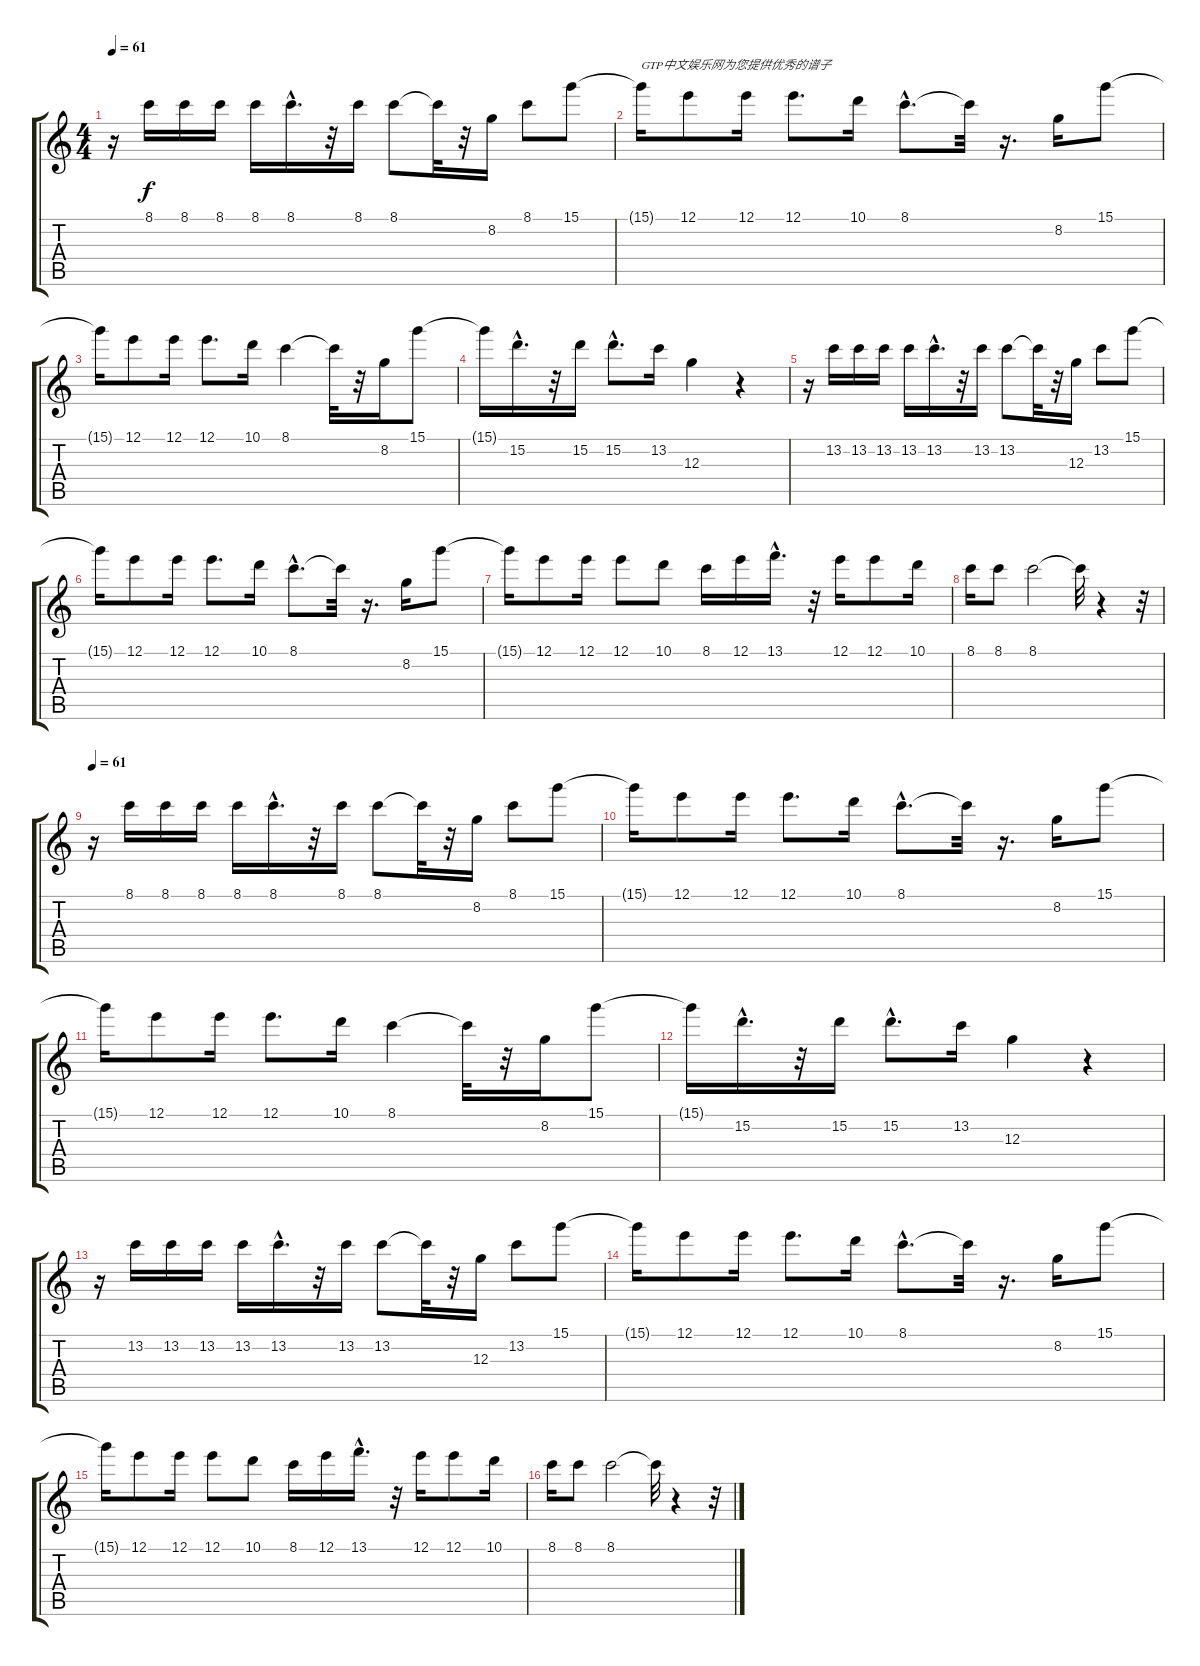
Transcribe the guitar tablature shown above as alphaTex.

\track "" {instrument distortionguitar}
\staff {score tabs}
\tuning (E4 B3 G3 D3 A2 E2) {hide}
\ts (4 4)
\tempo 61
\clef g2
\ks c
r.16{dy f instrument distortionguitar} 8.1.16 8.1.16 8.1.16 8.1.16 8.1{hac}.16{d} r.32 8.1.16 8.1.8 8.1{t}.32 r.32 8.2.16 8.1.8 15.1.8 |
15.1{t}.16{txt "GTP中文娱乐网为您提供优秀的谱子"} 12.1.8 12.1.16 12.1.8{d} 10.1.16 8.1{hac}.8{d} 8.1{t}.32 r.16{d} 8.2.16 15.1.8 |
15.1{t}.16 12.1.8 12.1.16 12.1.8{d} 10.1.16 8.1.4 8.1{t}.32 r.32 8.2.16 15.1.8 |
15.1{t}.16 15.2{hac}.16{d} r.32 15.2.16 15.2{hac}.8{d} 13.2.16 12.3.4 r.4 |
r.16 13.2.16 13.2.16 13.2.16 13.2.16 13.2{hac}.16{d} r.32 13.2.16 13.2.8 13.2{t}.32 r.32 12.3.16 13.2.8 15.1.8 |
15.1{t}.16 12.1.8 12.1.16 12.1.8{d} 10.1.16 8.1{hac}.8{d} 8.1{t}.32 r.16{d} 8.2.16 15.1.8 |
15.1{t}.16 12.1.8 12.1.16 12.1.8 10.1.8 8.1.16 12.1.16 13.1{hac}.16{d} r.32 12.1.16 12.1.8 10.1.16 |
8.1.16 8.1.8 8.1.2 8.1{t}.32 r.4 r.32 |
\tempo 61
r.16 8.1.16 8.1.16 8.1.16 8.1.16 8.1{hac}.16{d} r.32 8.1.16 8.1.8 8.1{t}.32 r.32 8.2.16 8.1.8 15.1.8 |
15.1{t}.16 12.1.8 12.1.16 12.1.8{d} 10.1.16 8.1{hac}.8{d} 8.1{t}.32 r.16{d} 8.2.16 15.1.8 |
15.1{t}.16 12.1.8 12.1.16 12.1.8{d} 10.1.16 8.1.4 8.1{t}.32 r.32 8.2.16 15.1.8 |
15.1{t}.16 15.2{hac}.16{d} r.32 15.2.16 15.2{hac}.8{d} 13.2.16 12.3.4 r.4 |
r.16 13.2.16 13.2.16 13.2.16 13.2.16 13.2{hac}.16{d} r.32 13.2.16 13.2.8 13.2{t}.32 r.32 12.3.16 13.2.8 15.1.8 |
15.1{t}.16 12.1.8 12.1.16 12.1.8{d} 10.1.16 8.1{hac}.8{d} 8.1{t}.32 r.16{d} 8.2.16 15.1.8 |
15.1{t}.16 12.1.8 12.1.16 12.1.8 10.1.8 8.1.16 12.1.16 13.1{hac}.16{d} r.32 12.1.16 12.1.8 10.1.16 |
8.1.16 8.1.8 8.1.2 8.1{t}.32 r.4 r.32
